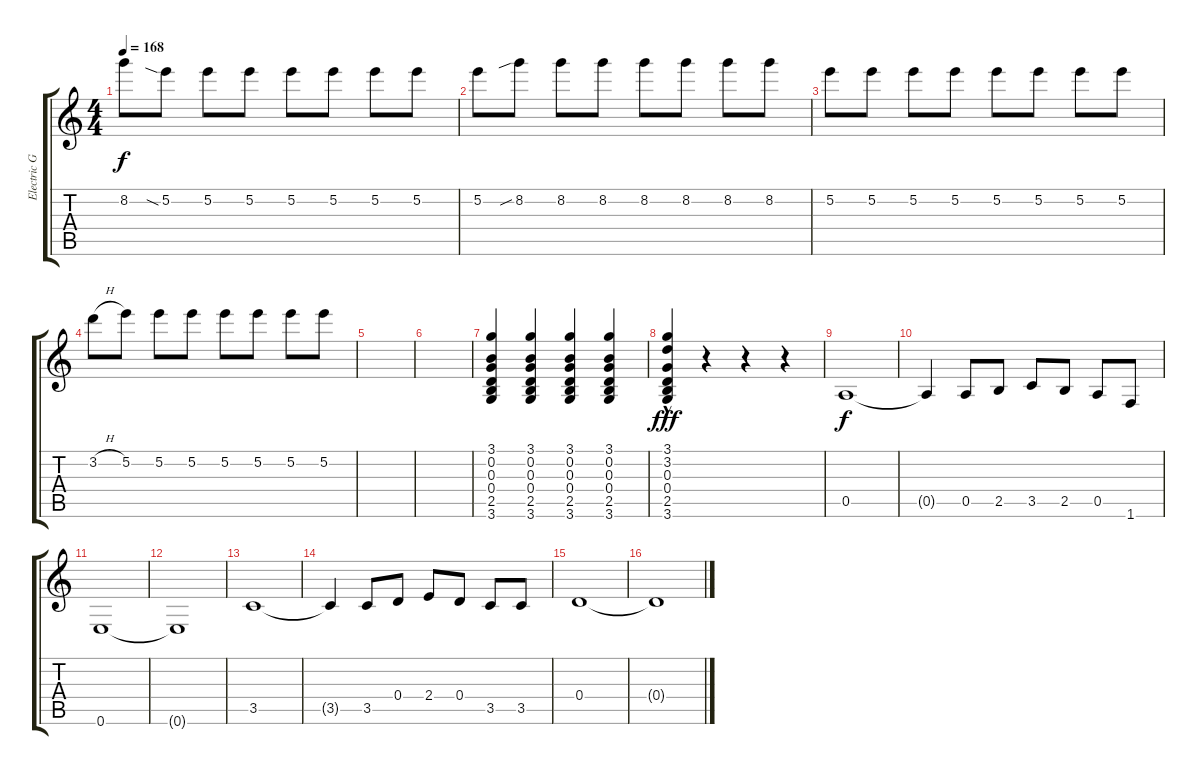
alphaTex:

\track ("Electric Guitar" "Electric G") {instrument electricguitarjazz}
\staff {score tabs}
\tuning (E4 B3 G3 D3 A2 E2) {hide}
\ts (4 4)
\tempo 168
\clef g2
\ks c
8.2.8{ot 8vb dy f} 5.2{sia}.8{ot 8vb} 5.2.8{ot 8vb} 5.2.8{ot 8vb} 5.2.8{ot 8vb} 5.2.8{ot 8vb} 5.2.8{ot 8vb} 5.2.8{ot 8vb} |
5.2.8{ot 8vb} 8.2{sib}.8{ot 8vb} 8.2.8{ot 8vb} 8.2.8{ot 8vb} 8.2.8{ot 8vb} 8.2.8{ot 8vb} 8.2.8{ot 8vb} 8.2.8{ot 8vb} |
5.2.8{ot 8vb} 5.2.8{ot 8vb} 5.2.8{ot 8vb} 5.2.8{ot 8vb} 5.2.8{ot 8vb} 5.2.8{ot 8vb} 5.2.8{ot 8vb} 5.2.8{ot 8vb} |
3.2{h}.8{ot 8vb} 5.2.8{ot 8vb} 5.2.8{ot 8vb} 5.2.8{ot 8vb} 5.2.8{ot 8vb} 5.2.8{ot 8vb} 5.2.8{ot 8vb} 5.2.8{ot 8vb} |
|
|
(3.1 0.2 0.3 0.4 2.5 3.6).4 (3.1 0.2 0.3 0.4 2.5 3.6).4 (3.1 0.2 0.3 0.4 2.5 3.6).4 (3.1 0.2 0.3 0.4 2.5 3.6).4 |
(3.1{hac} 3.2 0.3 0.4 2.5 3.6).4{dy fff} r.4 r.4 r.4 |
0.5.1{dy f} |
0.5{t}.4 0.5.8 2.5.8 3.5.8 2.5.8 0.5.8 1.6.8 |
0.6.1 |
0.6{t}.1 |
3.5.1 |
3.5{t}.4 3.5.8 0.4.8 2.4.8 0.4.8 3.5.8 3.5.8 |
0.4.1 |
0.4{t}.1
